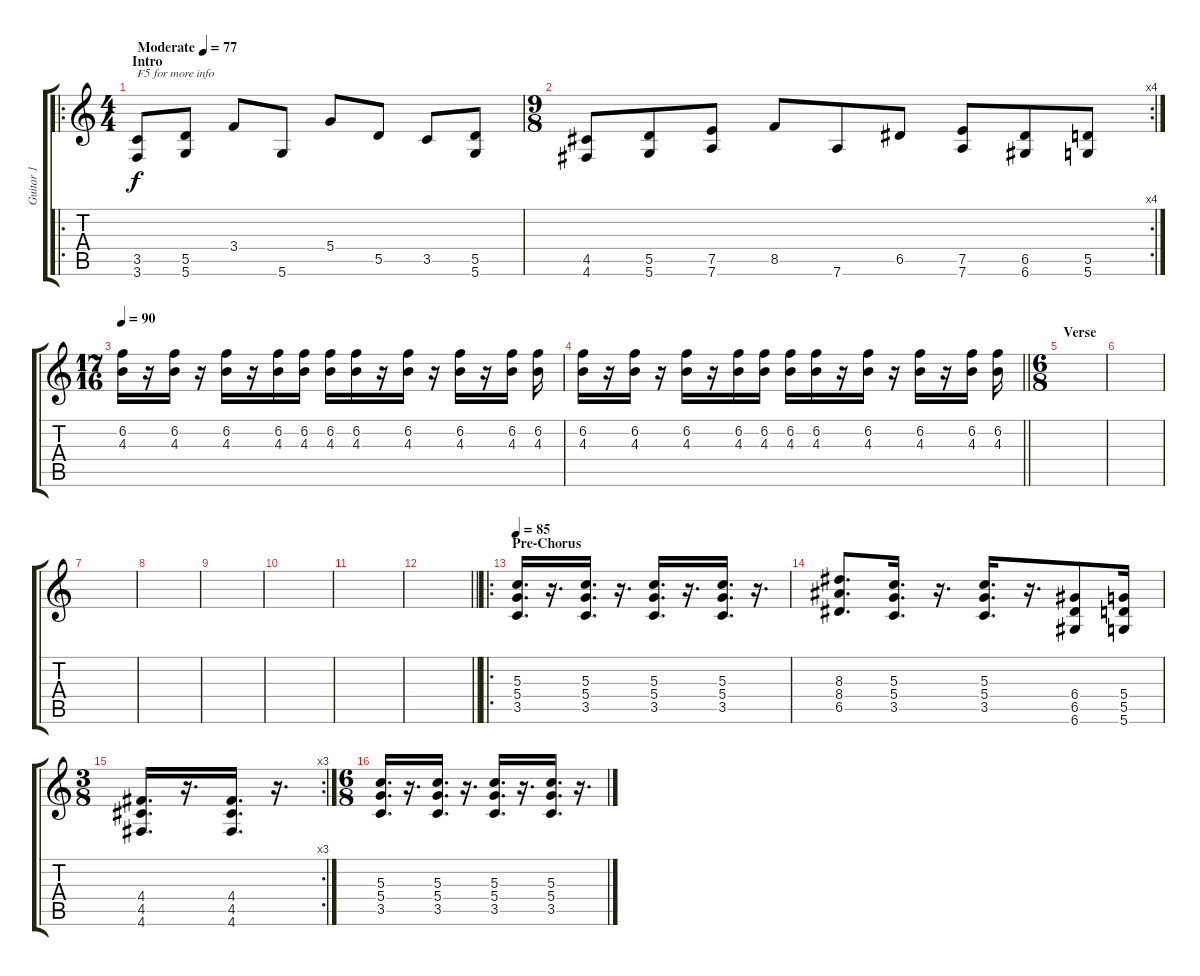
\track ("Guitar 1" "Guitar 1") {instrument distortionguitar}
\staff {score tabs}
\tuning (E4 B3 G3 D3 A2 D2) {hide}
\ro
\ts (4 4)
\section ("" "Intro")
\tempo (77 "Moderate")
\clef g2
\ks c
(3.5 3.6).8{txt "F5 for more info" dy f instrument distortionguitar} (5.5 5.6).8 3.4.8 5.6.8 5.4.8 5.5.8 3.5.8 (5.5 5.6).8 |
\rc 4
\ts (9 8)
(4.5 4.6).8 (5.5 5.6).8 (7.5 7.6).8 8.5.8 7.6.8 6.5.8 (7.5 7.6).8 (6.5 6.6).8 (5.5 5.6).8 |
\ts (17 16)
\tempo 89
\tempo 90
(6.2 4.3).16 r.16 (6.2 4.3).16 r.16 (6.2 4.3).16 r.16 (6.2 4.3).16 (6.2 4.3).16 (6.2 4.3).16 (6.2 4.3).16 r.16 (6.2 4.3).16 r.16 (6.2 4.3).16 r.16 (6.2 4.3).16 (6.2 4.3).16 |
\barLineRight lightlight
(6.2 4.3).16 r.16 (6.2 4.3).16 r.16 (6.2 4.3).16 r.16 (6.2 4.3).16 (6.2 4.3).16 (6.2 4.3).16 (6.2 4.3).16 r.16 (6.2 4.3).16 r.16 (6.2 4.3).16 r.16 (6.2 4.3).16 (6.2 4.3).16 |
\ts (6 8)
\section ("" "Verse")
|
|
|
|
|
|
|
\barLineRight lightlight
|
\ro
\section ("" "Pre-Chorus")
\tempo 85
(5.3 5.4 3.5).16{d} r.16{d} (5.3 5.4 3.5).16{d} r.16{d} (5.3 5.4 3.5).16{d} r.16{d} (5.3 5.4 3.5).16{d} r.16{d} |
(8.3 8.4 6.5).8{d} (5.3 5.4 3.5).16{d} r.16{d} (5.3 5.4 3.5).16{d} r.16{d} (6.4 6.5 6.6).8 (5.4 5.5 5.6).16 |
\rc 3
\ts (3 8)
(4.4 4.5 4.6).16{d} r.16{d} (4.4 4.5 4.6).16{d} r.16{d} |
\ts (6 8)
(5.3 5.4 3.5).16{d} r.16{d} (5.3 5.4 3.5).16{d} r.16{d} (5.3 5.4 3.5).16{d} r.16{d} (5.3 5.4 3.5).16{d} r.16{d}
